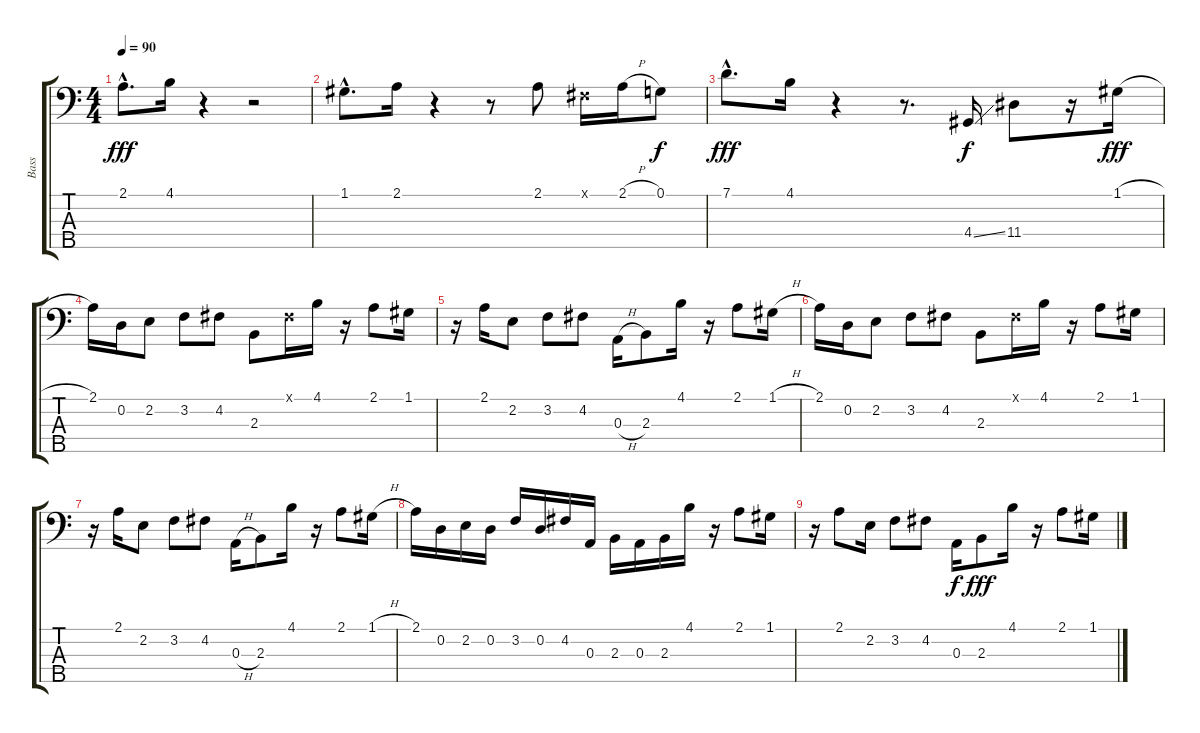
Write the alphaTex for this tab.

\track ("Bass" "Bass") {instrument electricbassfinger}
\staff {score tabs}
\tuning (G2 D2 A1 E1 B0) {hide}
\ts (4 4)
\tempo 90
\clef f4
\ks c
2.1{hac}.8{d dy fff} 4.1.16 r.4 r.2 |
1.1{hac}.8{d} 2.1.16 r.4 r.8 2.1.8 -1.1{x}.16 2.1{h}.16 0.1.8{dy f} |
7.1{hac}.8{d dy fff} 4.1.16 r.4 r.8{d} 4.4{ss}.16{dy f} 11.4.8 r.16 1.1{h}.16{dy fff} |
2.1.16 0.2.16 2.2.8 3.2.8 4.2.8 2.3.8 -1.1{x}.16 4.1.16 r.16 2.1.8 1.1.16 |
r.16{volume 10} 2.1.16 2.2.8 3.2.8 4.2.8 0.3{h}.16 2.3.8 4.1.16 r.16 2.1.8 1.1{h}.16 |
2.1.16 0.2.16 2.2.8 3.2.8 4.2.8 2.3.8 -1.1{x}.16 4.1.16 r.16 2.1.8 1.1.16 |
r.16{volume 5} 2.1.16 2.2.8 3.2.8 4.2.8 0.3{h}.16 2.3.8 4.1.16 r.16 2.1.8 1.1{h}.16 |
2.1.16 0.2.16 2.2.16 0.2.16 3.2.16 0.2.16 4.2.16 0.3.16 2.3.16 0.3.16 2.3.16 4.1.16 r.16 2.1.8 1.1.16 |
r.16{volume 0} 2.1.8 2.2.16 3.2.8 4.2.8 0.3.16{dy f} 2.3.8{dy fff} 4.1.16 r.16 2.1.8 1.1.16
